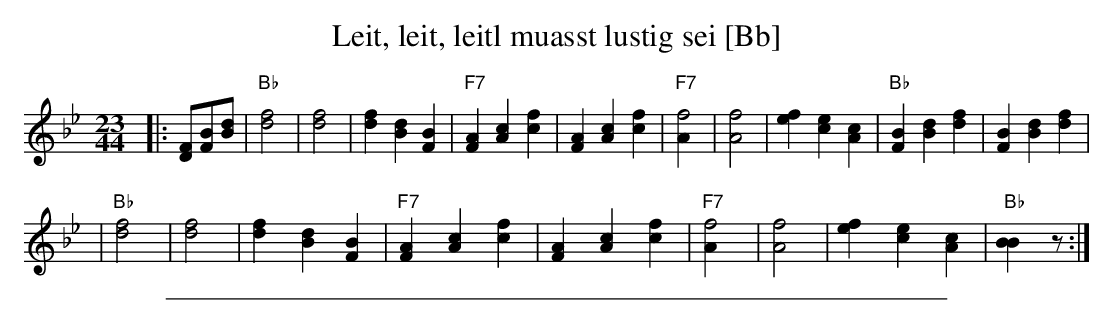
X:1
T: Leit, leit, leitl muasst lustig sei [Bb]
M: 23/44
L: 1/8
K: Bb
|: [FD][BF][dB] \
|"Bb"[f4d4] | [f4d4] | [f2d2] [d2B2] [B2F2] \
|"F7"[A2F2] [c2A2] [f2c2] | [A2F2] [c2A2] [f2c2] \
|"F7"[f4A2] | [f4A4] | [f2e2] [e2c2] [c2A2] \
|"Bb"[B2F2] [d2B2] [f2d2] | [B2F2] [d2B2] [f2d2] |
|"Bb"[f4d4] | [f4d4] | [f2d2] [d2B2] [B2F2] \
|"F7"[A2F2] [c2A2] [f2c2] | [A2F2] [c2A2] [f2c2] \
|"F7"[f4A2] | [f4A4] | [f2e2] [e2c2] [c2A2] \
|"Bb"[B2B2] z :|
